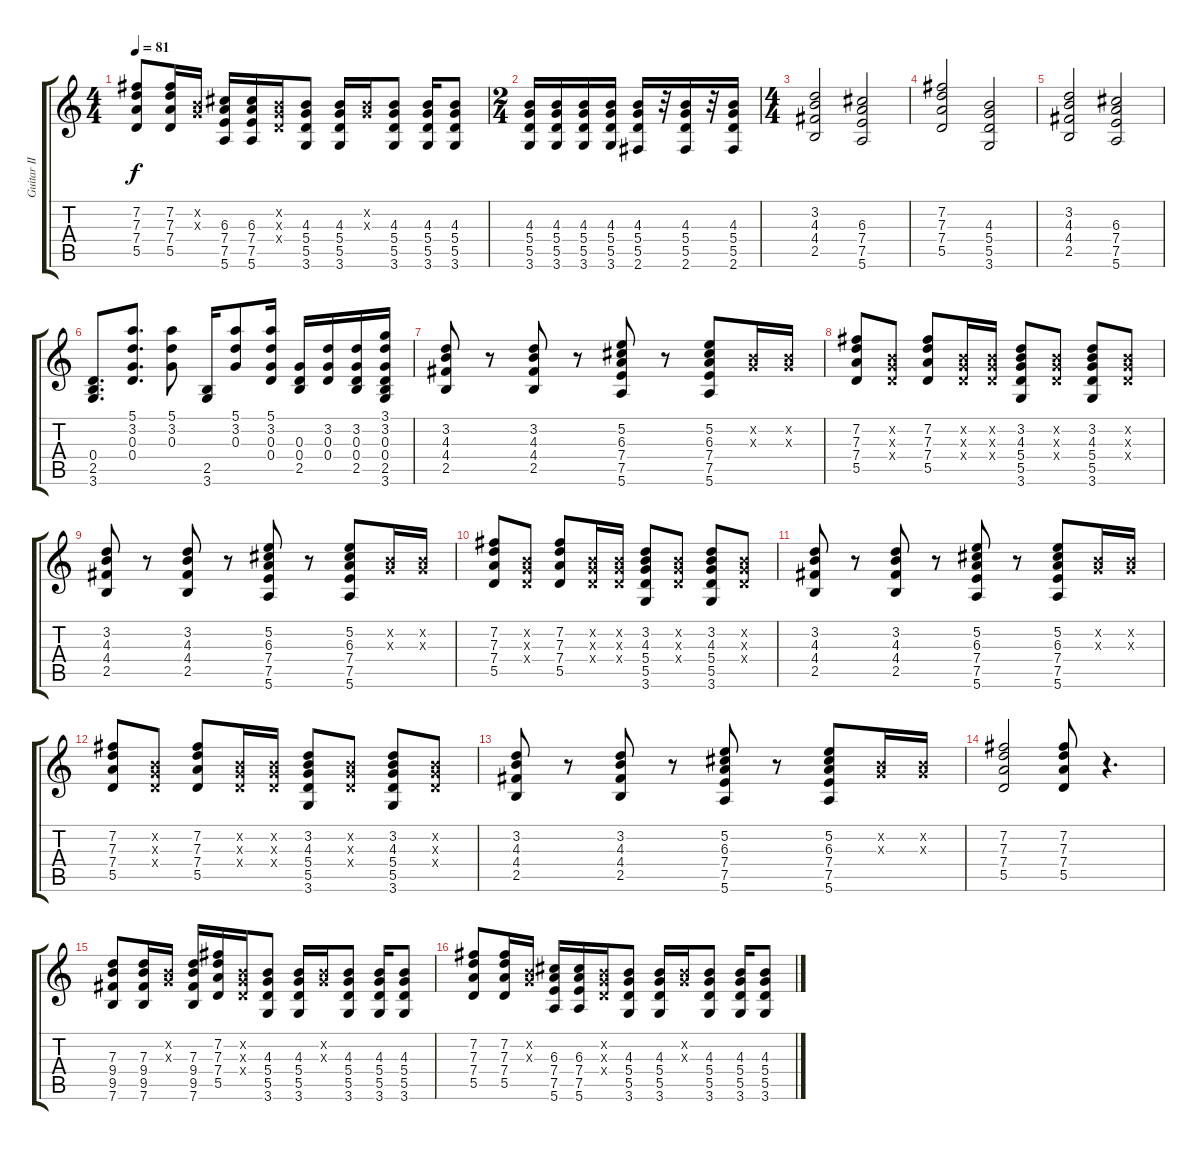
\track ("Guitar II" "Guitar II") {instrument electricguitarclean}
\staff {score tabs}
\tuning (E4 B3 G3 D3 A2 E2) {hide}
\ts (4 4)
\tempo 81
\clef g2
\ks c
(7.2 7.3 7.4 5.5).8{dy f} (7.2 7.3 7.4 5.5).16 (0.2{x} 0.3{x}).16 (6.3 7.4 7.5 5.6).16 (6.3 7.4 7.5 5.6).16 (0.2{x} 0.3{x} 0.4{x}).16 (4.3 5.4 5.5 3.6).8 (4.3 5.4 5.5 3.6).16 (0.2{x} 0.3{x}).16 (4.3 5.4 5.5 3.6).8 (4.3 5.4 5.5 3.6).16 (4.3 5.4 5.5 3.6).8 |
\ts (2 4)
(4.3 5.4 5.5 3.6).16 (4.3 5.4 5.5 3.6).16 (4.3 5.4 5.5 3.6).16 (4.3 5.4 5.5 3.6).16 (4.3 5.4 5.5 2.6).16 r.32 (4.3 5.4 5.5 2.6).16 r.32 (4.3 5.4 5.5 2.6).16 |
\ts (4 4)
(3.2 4.3 4.4 2.5).2 (6.3 7.4 7.5 5.6).2 |
(7.2 7.3 7.4 5.5).2 (4.3 5.4 5.5 3.6).2 |
(3.2 4.3 4.4 2.5).2 (6.3 7.4 7.5 5.6).2 |
(0.4 2.5 3.6).8{d} (5.1 3.2 0.3 0.4).8{d} (5.1 3.2 0.3).8 (2.5 3.6).16 (5.1 3.2 0.3).8 (5.1 3.2 0.3 0.4).16 (0.3 0.4 2.5).16 (3.2 0.3 0.4).16 (3.2 0.3 0.4 2.5).16 (3.1 3.2 0.3 0.4 2.5 3.6).16 |
(3.2 4.3 4.4 2.5).8 r.8 (3.2 4.3 4.4 2.5).8 r.8 (5.2 6.3 7.4 7.5 5.6).8 r.8 (5.2 6.3 7.4 7.5 5.6).8 (0.2{x} 0.3{x}).16 (0.2{x} 0.3{x}).16 |
(7.2 7.3 7.4 5.5).8 (0.2{x} 0.3{x} 0.4{x}).8 (7.2 7.3 7.4 5.5).8 (0.2{x} 0.3{x} 0.4{x}).16 (0.2{x} 0.3{x} 0.4{x}).16 (3.2 4.3 5.4 5.5 3.6).8 (0.2{x} 0.3{x} 0.4{x}).8 (3.2 4.3 5.4 5.5 3.6).8 (0.2{x} 0.3{x} 0.4{x}).8 |
(3.2 4.3 4.4 2.5).8 r.8 (3.2 4.3 4.4 2.5).8 r.8 (5.2 6.3 7.4 7.5 5.6).8 r.8 (5.2 6.3 7.4 7.5 5.6).8 (0.2{x} 0.3{x}).16 (0.2{x} 0.3{x}).16 |
(7.2 7.3 7.4 5.5).8 (0.2{x} 0.3{x} 0.4{x}).8 (7.2 7.3 7.4 5.5).8 (0.2{x} 0.3{x} 0.4{x}).16 (0.2{x} 0.3{x} 0.4{x}).16 (3.2 4.3 5.4 5.5 3.6).8 (0.2{x} 0.3{x} 0.4{x}).8 (3.2 4.3 5.4 5.5 3.6).8 (0.2{x} 0.3{x} 0.4{x}).8 |
(3.2 4.3 4.4 2.5).8 r.8 (3.2 4.3 4.4 2.5).8 r.8 (5.2 6.3 7.4 7.5 5.6).8 r.8 (5.2 6.3 7.4 7.5 5.6).8 (0.2{x} 0.3{x}).16 (0.2{x} 0.3{x}).16 |
(7.2 7.3 7.4 5.5).8 (0.2{x} 0.3{x} 0.4{x}).8 (7.2 7.3 7.4 5.5).8 (0.2{x} 0.3{x} 0.4{x}).16 (0.2{x} 0.3{x} 0.4{x}).16 (3.2 4.3 5.4 5.5 3.6).8 (0.2{x} 0.3{x} 0.4{x}).8 (3.2 4.3 5.4 5.5 3.6).8 (0.2{x} 0.3{x} 0.4{x}).8 |
(3.2 4.3 4.4 2.5).8 r.8 (3.2 4.3 4.4 2.5).8 r.8 (5.2 6.3 7.4 7.5 5.6).8 r.8 (5.2 6.3 7.4 7.5 5.6).8 (0.2{x} 0.3{x}).16 (0.2{x} 0.3{x}).16 |
(7.2 7.3 7.4 5.5).2 (7.2 7.3 7.4 5.5).8 r.4{d} |
(7.3 9.4 9.5 7.6).8 (7.3 9.4 9.5 7.6).16 (0.2{x} 0.3{x}).16 (7.3 9.4 9.5 7.6).16 (7.2 7.3 7.4 5.5).16 (0.2{x} 0.3{x} 0.4{x}).16 (4.3 5.4 5.5 3.6).8 (4.3 5.4 5.5 3.6).16 (0.2{x} 0.3{x}).16 (4.3 5.4 5.5 3.6).8 (4.3 5.4 5.5 3.6).16 (4.3 5.4 5.5 3.6).8 |
(7.2 7.3 7.4 5.5).8 (7.2 7.3 7.4 5.5).16 (0.2{x} 0.3{x}).16 (6.3 7.4 7.5 5.6).16 (6.3 7.4 7.5 5.6).16 (0.2{x} 0.3{x} 0.4{x}).16 (4.3 5.4 5.5 3.6).8 (4.3 5.4 5.5 3.6).16 (0.2{x} 0.3{x}).16 (4.3 5.4 5.5 3.6).8 (4.3 5.4 5.5 3.6).16 (4.3 5.4 5.5 3.6).8
